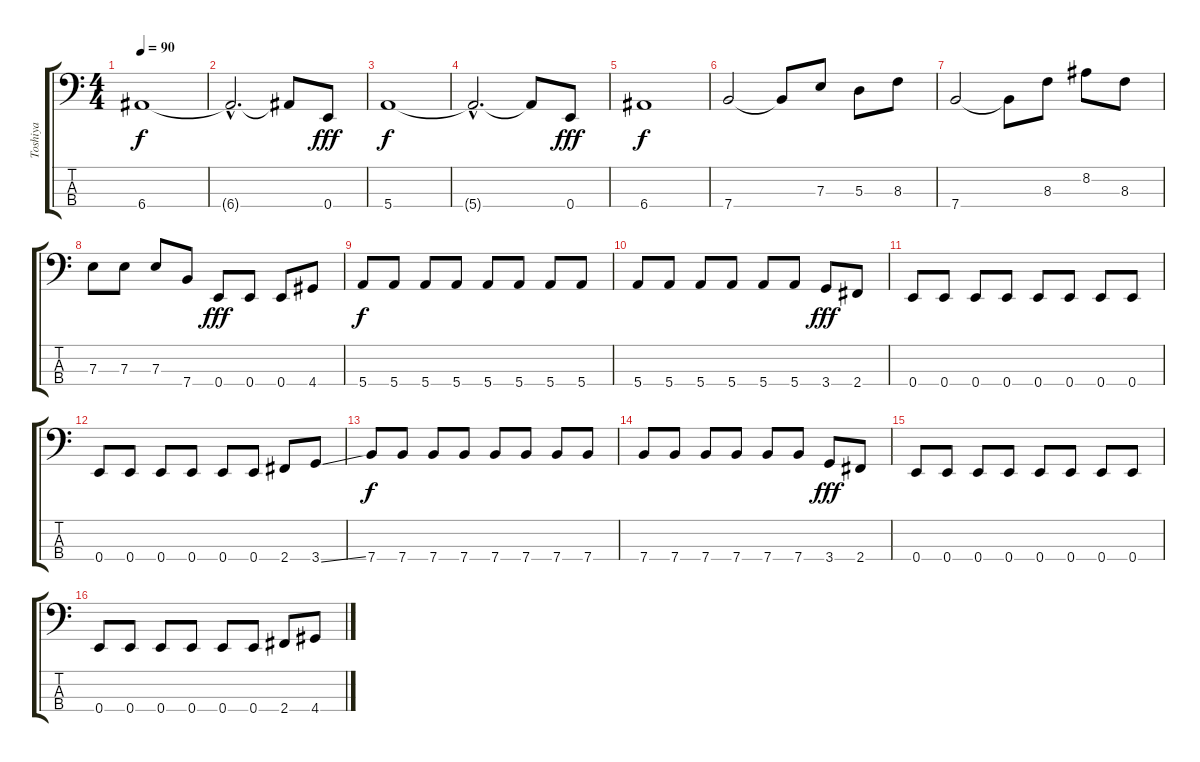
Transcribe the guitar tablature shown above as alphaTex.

\track ("Toshiya" "Toshiya") {instrument electricbasspick}
\staff {score tabs}
\tuning (G2 D2 A1 E1) {hide}
\ts (4 4)
\tempo 90
\clef f4
\ks c
6.4.1{dy f} |
6.4{hac t}.2{d} 6.4{t}.8 0.4.8{dy fff} |
5.4.1{dy f} |
5.4{hac t}.2{d} 5.4{t}.8 0.4.8{dy fff} |
6.4.1{dy f} |
7.4.2 7.4{t}.8 7.3.8 5.3.8 8.3.8 |
7.4.2 7.4{t}.8 8.3.8 8.2.8 8.3.8 |
7.3.8 7.3.8 7.3.8 7.4.8 0.4.8{dy fff} 0.4.8 0.4.8 4.4.8 |
5.4.8{dy f} 5.4.8 5.4.8 5.4.8 5.4.8 5.4.8 5.4.8 5.4.8 |
5.4.8 5.4.8 5.4.8 5.4.8 5.4.8 5.4.8 3.4.8{dy fff} 2.4.8 |
0.4.8 0.4.8 0.4.8 0.4.8 0.4.8 0.4.8 0.4.8 0.4.8 |
0.4.8 0.4.8 0.4.8 0.4.8 0.4.8 0.4.8 2.4.8 3.4{ss}.8 |
7.4.8{dy f} 7.4.8 7.4.8 7.4.8 7.4.8 7.4.8 7.4.8 7.4.8 |
7.4.8 7.4.8 7.4.8 7.4.8 7.4.8 7.4.8 3.4.8{dy fff} 2.4.8 |
0.4.8 0.4.8 0.4.8 0.4.8 0.4.8 0.4.8 0.4.8 0.4.8 |
0.4.8 0.4.8 0.4.8 0.4.8 0.4.8 0.4.8 2.4.8 4.4.8
